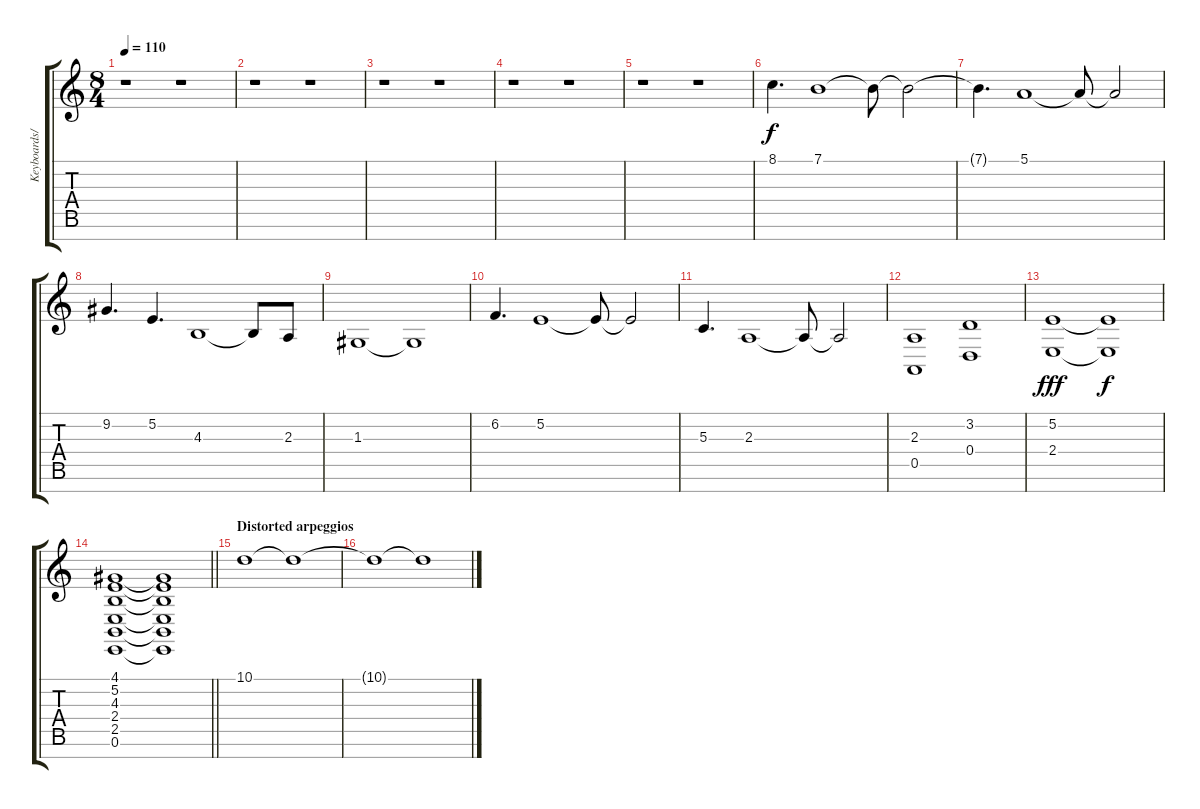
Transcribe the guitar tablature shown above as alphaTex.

\track ("Keyboards/Others" "Keyboards/") {instrument stringensemble1}
\staff {score tabs}
\tuning (E4 B3 G3 D3 A2 E2 B1) {hide}
\ts (8 4)
\tempo 110
\clef g2
\ks c
r.1{dy f} r.1 |
r.1 r.1 |
r.1 r.1 |
r.1 r.1 |
r.1{volume 6 balance 8 instrument clarinet} r.1 |
8.1.4{d} 7.1.1 7.1{t}.8 7.1{t}.2 |
7.1{t}.4{d} 5.1.1 5.1{t}.8 5.1{t}.2 |
9.2.4{d} 5.2.4{d} 4.3.1 4.3{t}.8 2.3.8 |
1.3.1 1.3{t}.1 |
6.2.4{d} 5.2.1 5.2{t}.8 5.2{t}.2 |
5.3.4{d} 2.3.1 2.3{t}.8 2.3{t}.2 |
(2.3 0.5).1 (3.2 0.4).1 |
(5.2 2.4).1{dy fff} (5.2{t} 2.4{t}).1{dy f} |
\barLineRight lightlight
(4.1 5.2 4.3 2.4 2.5 0.6).1{volume 8} (4.1{t} 5.2{t} 4.3{t} 2.4{t} 2.5{t} 0.6{t}).1 |
\section ("" "Distorted arpeggios")
10.1.1{volume 0} 10.1{t}.1 |
10.1{t}.1 10.1{t}.1
